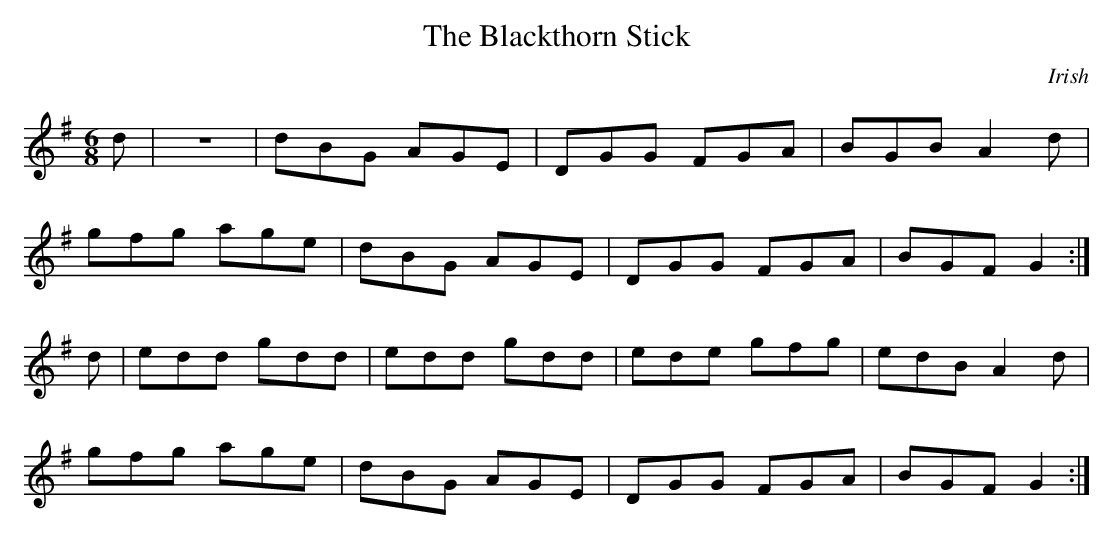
X:1
T:The Blackthorn Stick
M:6/8
K:G
d | z6 | dBG AGE | DGG FGA | BGB A2 d |
gfg age | dBG AGE | DGG FGA | BGF G2 :|
d | edd gdd | edd gdd | ede gfg | edB A2 d |
gfg age | dBG AGE | DGG FGA | BGF G2 :|
